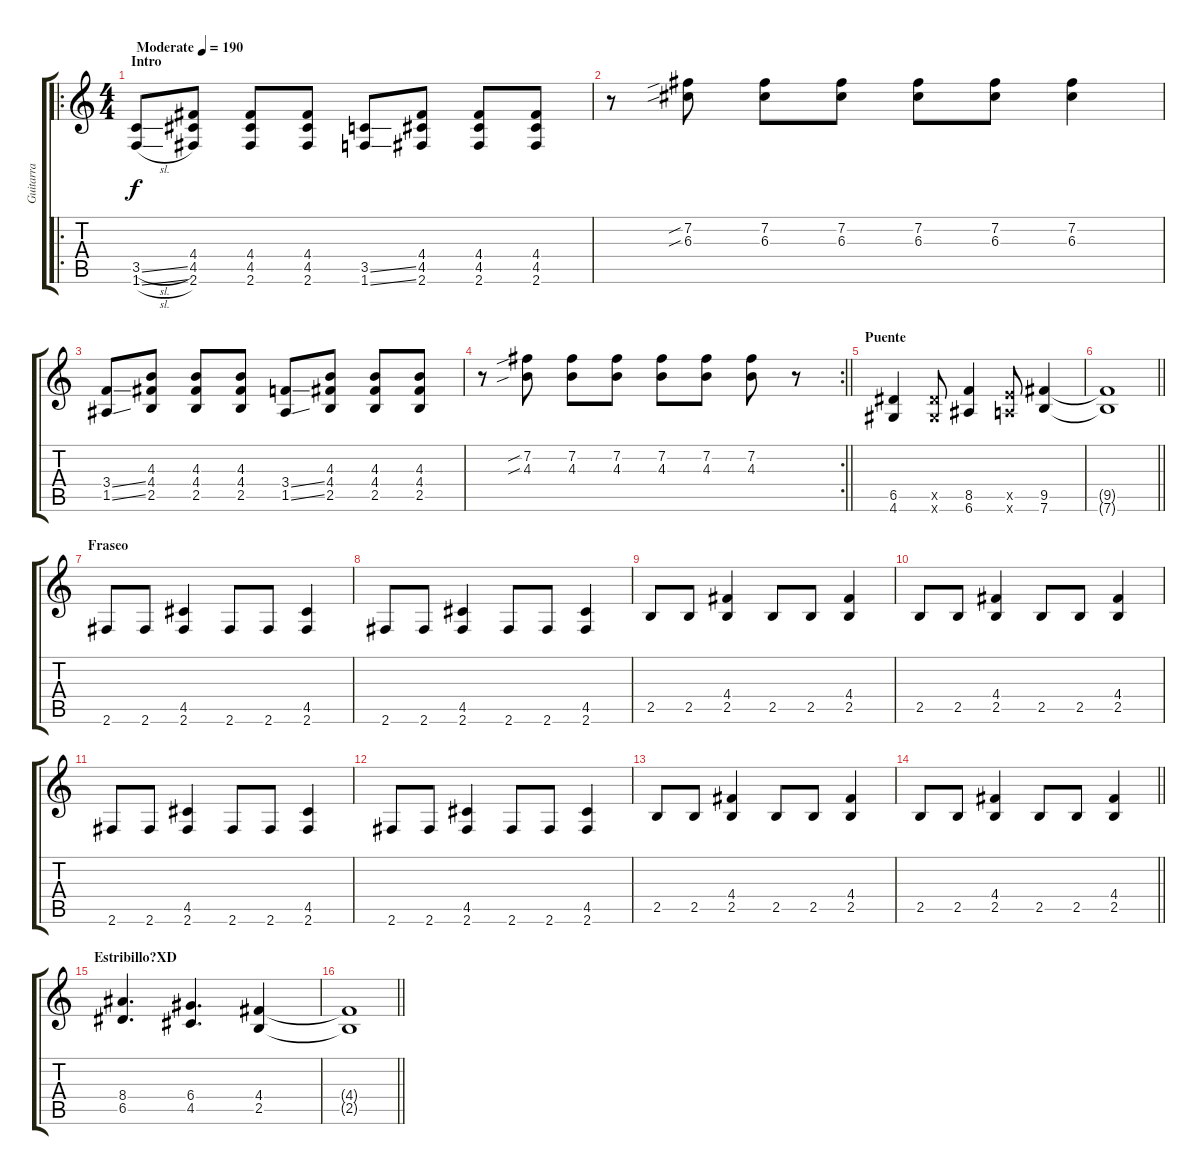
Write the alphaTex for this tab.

\track ("Guitarra" "Guitarra") {instrument overdrivenguitar}
\staff {score tabs}
\tuning (E4 B3 G3 D3 A2 E2) {hide}
\ro
\ts (4 4)
\section ("" "Intro")
\tempo (190 "Moderate")
\clef g2
\ks c
(3.5{sl} 1.6{sl}).8{dy f instrument overdrivenguitar} (4.4 4.5 2.6).8 (4.4 4.5 2.6).8 (4.4 4.5 2.6).8 (3.5{ss} 1.6{ss}).8 (4.4 4.5 2.6).8 (4.4 4.5 2.6).8 (4.4 4.5 2.6).8 |
r.8 (7.2{sib} 6.3{sib}).8 (7.2 6.3).8 (7.2 6.3).8 (7.2 6.3).8 (7.2 6.3).8 (7.2 6.3).4 |
(3.4{ss} 1.5{ss}).8 (4.3 4.4 2.5).8 (4.3 4.4 2.5).8 (4.3 4.4 2.5).8 (3.4{ss} 1.5{ss}).8 (4.3 4.4 2.5).8 (4.3 4.4 2.5).8 (4.3 4.4 2.5).8 |
\rc 2
\barLineRight lightlight
r.8 (7.2{sib} 4.3{sib}).8 (7.2 4.3).8 (7.2 4.3).8 (7.2 4.3).8 (7.2 4.3).8 (7.2 4.3).8 r.8 |
\section ("" "Puente")
(6.5 4.6).4 (6.5{x} 4.6{x}).8 (8.5 6.6).4 (7.5{x} 5.6{x}).8 (9.5 7.6).4 |
\barLineRight lightlight
(9.5{t} 7.6{t}).1 |
\section ("" "Fraseo")
2.6.8 2.6.8 (4.5 2.6).4 2.6.8 2.6.8 (4.5 2.6).4 |
2.6.8 2.6.8 (4.5 2.6).4 2.6.8 2.6.8 (4.5 2.6).4 |
2.5.8 2.5.8 (4.4 2.5).4 2.5.8 2.5.8 (4.4 2.5).4 |
2.5.8 2.5.8 (4.4 2.5).4 2.5.8 2.5.8 (4.4 2.5).4 |
2.6.8 2.6.8 (4.5 2.6).4 2.6.8 2.6.8 (4.5 2.6).4 |
2.6.8 2.6.8 (4.5 2.6).4 2.6.8 2.6.8 (4.5 2.6).4 |
2.5.8 2.5.8 (4.4 2.5).4 2.5.8 2.5.8 (4.4 2.5).4 |
\barLineRight lightlight
2.5.8 2.5.8 (4.4 2.5).4 2.5.8 2.5.8 (4.4 2.5).4 |
\section ("" "Estribillo?XD")
(8.4 6.5).4{d} (6.4 4.5).4{d} (4.4 2.5).4 |
\barLineRight lightlight
(4.4{t} 2.5{t}).1
